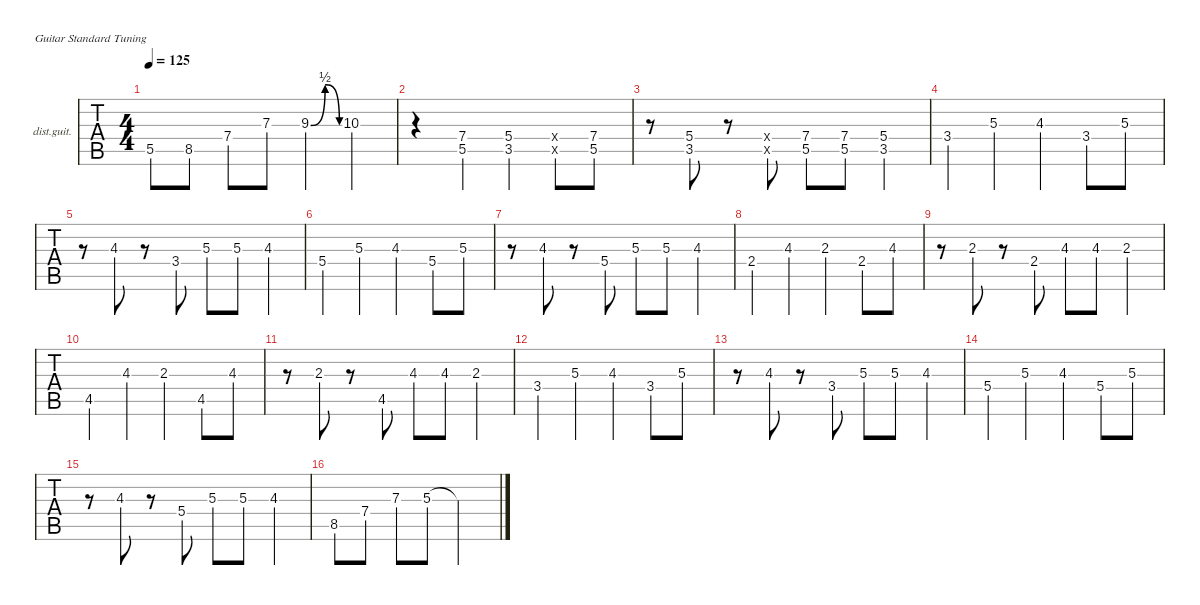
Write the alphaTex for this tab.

\hideDynamics
\bracketExtendMode nobrackets
\firstSystemTrackNameOrientation horizontal
\otherSystemsTrackNameOrientation horizontal
\track ("Distortion Guitar" "dist.guit.") {instrument distortionguitar}
\staff {tabs}
\tuning (E4 B3 G3 D3 A2 E2)
\ts (4 4)
\tempo 125
\clef g2
\ks aminor
5.5.8{dy mf} 8.5.8 7.4.8 7.3.8 9.3{be (bendrelease 0 0 10.2 2 20.4 2 30 0)}.4 10.3.4 |
r.4 (5.5 7.4).4 (3.5 5.4).4 (0.5{x} 0.4{x}).8 (5.5 7.4).8 |
r.8 (3.5 5.4).8 r.8 (0.5{x} 0.4{x}).8 (5.5 7.4).8 (5.5 7.4).8 (3.5 5.4).4 |
3.4.4 5.3.4 4.3.4 3.4.8 5.3.8 |
r.8 4.3.8 r.8 3.4.8 5.3.8 5.3.8 4.3.4 |
5.4.4 5.3.4 4.3.4 5.4.8 5.3.8 |
r.8 4.3.8 r.8 5.4.8 5.3.8 5.3.8 4.3.4 |
2.4.4 4.3.4 2.3.4 2.4.8 4.3.8 |
r.8 2.3.8 r.8 2.4.8 4.3.8 4.3.8 2.3.4 |
4.5{acc #}.4 4.3.4 2.3.4 4.5{acc #}.8 4.3.8 |
r.8 2.3.8 r.8 4.5{acc #}.8 4.3.8 4.3.8 2.3.4 |
3.4.4 5.3.4 4.3.4 3.4.8 5.3.8 |
r.8 4.3.8 r.8 3.4.8 5.3.8 5.3.8 4.3.4 |
5.4.4 5.3.4 4.3.4 5.4.8 5.3.8 |
r.8 4.3.8 r.8 5.4.8 5.3.8 5.3.8 4.3.4 |
8.5.8 7.4.8 7.3.8 5.3.8 5.3{t}.2
